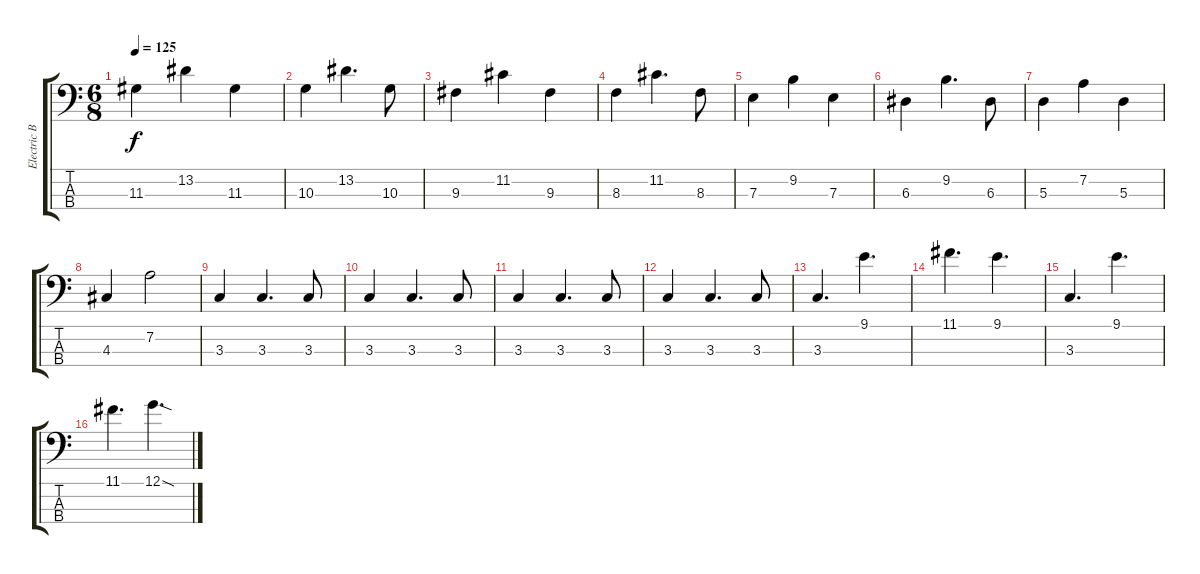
\track ("Electric Bass" "Electric B") {instrument electricbassfinger}
\staff {score tabs}
\tuning (G2 D2 A1 E1) {hide}
\ts (6 8)
\tempo 125
\clef f4
\ks c
11.3.4{dy f} 13.2.4 11.3.4 |
10.3.4 13.2.4{d} 10.3.8 |
9.3.4 11.2.4 9.3.4 |
8.3.4 11.2.4{d} 8.3.8 |
7.3.4 9.2.4 7.3.4 |
6.3.4 9.2.4{d} 6.3.8 |
5.3.4 7.2.4 5.3.4 |
4.3.4 7.2.2 |
3.3.4 3.3.4{d} 3.3.8 |
3.3.4 3.3.4{d} 3.3.8 |
3.3.4 3.3.4{d} 3.3.8 |
3.3.4 3.3.4{d} 3.3.8 |
3.3.4{d} 9.1.4{d} |
11.1.4{d} 9.1.4{d} |
3.3.4{d} 9.1.4{d} |
11.1.4{d} 12.1{sod}.4{d}
